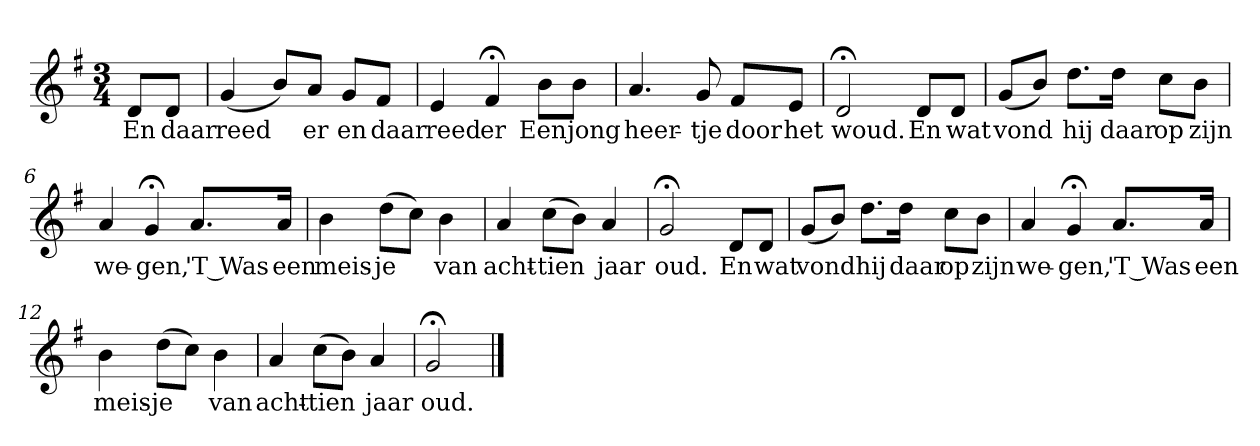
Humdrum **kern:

**kern	**text
*part1	*part1
*staff1	*staff1
*k[f#]	*
*G:	*
*M3/4	*
*MM120	*
=	=
8dL	En
8dJ	daar
=1	=1
(4g	reed
8bL)	.
8aJ	er
8gL	en
8f#J	daar
=2	=2
4e	reed
4f#;<	er
8bL	Een
8bJ	jong
=3	=3
4.a	heer-
8g	-tje
8f#L	door
8eJ	het
=4	=4
2d;<	woud.
8dL	En
8dJ	wat
=5	=5
(8gL	vond
8bJ)	.
8.ddL	hij
16ddJk	daar
8ccL	op
8bJ	zijn
=6	=6
4a	we-
4g;<	-gen,
8.aL	'T Was
16aJk	een
=7	=7
4b	meis-
(8ddL	-je
8ccJ)	.
4b	van
=8	=8
4a	acht-
(8ccL	-tien
8bJ)	.
4a	jaar
=9	=9
2g;<	oud.
8dL	En
8dJ	wat
=10	=10
(8gL	vond
8bJ)	.
8.ddL	hij
16ddJk	daar
8ccL	op
8bJ	zijn
=11	=11
4a	we-
4g;<	-gen,
8.aL	'T Was
16aJk	een
=12	=12
4b	meis-
(8ddL	-je
8ccJ)	.
4b	van
=13	=13
4a	acht-
(8ccL	-tien
8bJ)	.
4a	jaar
=14	=14
2g;<	oud.
==	==
*-	*-
